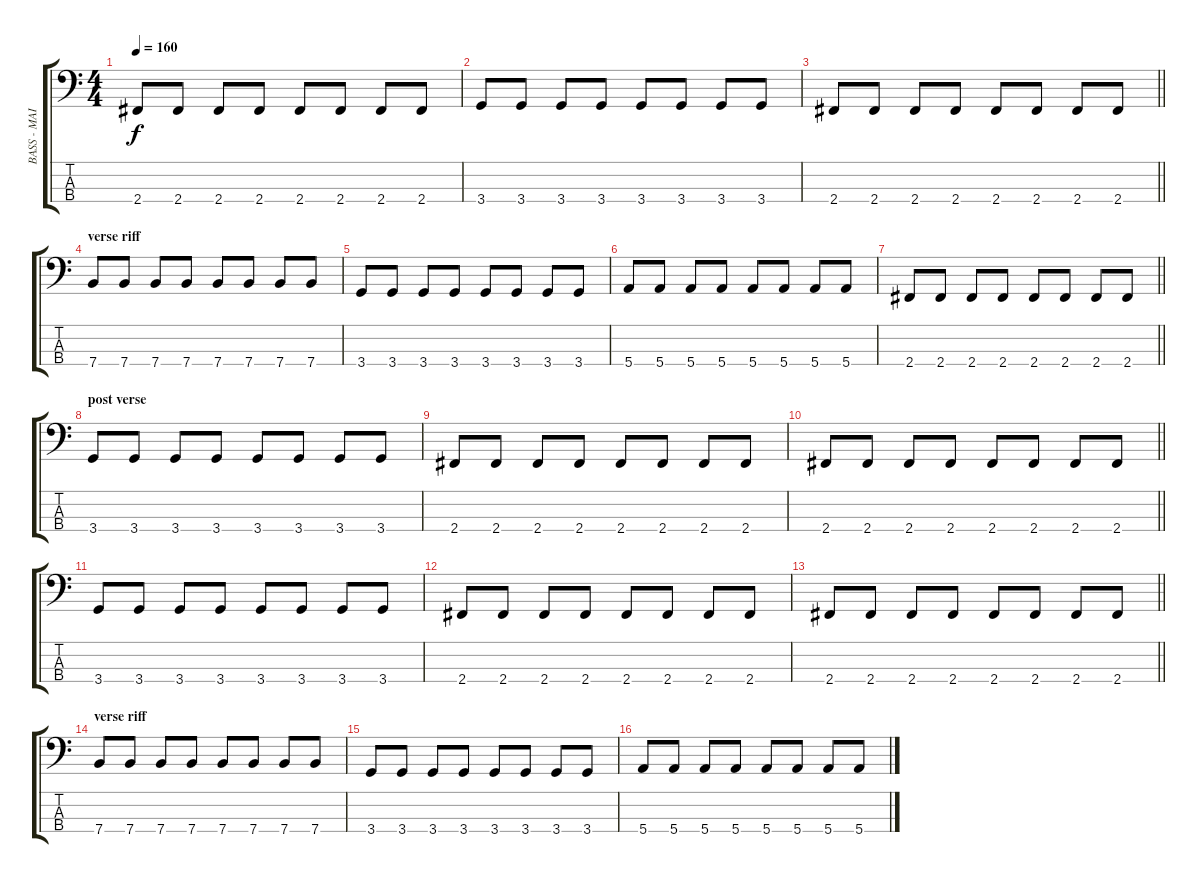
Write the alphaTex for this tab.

\track ("BASS - MAIN" "BASS - MAI") {instrument electricbassfinger}
\staff {score tabs}
\tuning (G2 D2 A1 E1) {hide}
\ts (4 4)
\tempo 160
\clef f4
\ks c
2.4.8{dy f} 2.4.8 2.4.8 2.4.8 2.4.8 2.4.8 2.4.8 2.4.8 |
3.4.8 3.4.8 3.4.8 3.4.8 3.4.8 3.4.8 3.4.8 3.4.8 |
\barLineRight lightlight
2.4.8 2.4.8 2.4.8 2.4.8 2.4.8 2.4.8 2.4.8 2.4.8 |
\section ("" "verse riff")
7.4.8 7.4.8 7.4.8 7.4.8 7.4.8 7.4.8 7.4.8 7.4.8 |
3.4.8 3.4.8 3.4.8 3.4.8 3.4.8 3.4.8 3.4.8 3.4.8 |
5.4.8 5.4.8 5.4.8 5.4.8 5.4.8 5.4.8 5.4.8 5.4.8 |
\barLineRight lightlight
2.4.8 2.4.8 2.4.8 2.4.8 2.4.8 2.4.8 2.4.8 2.4.8 |
\section ("" "post verse")
3.4.8 3.4.8 3.4.8 3.4.8 3.4.8 3.4.8 3.4.8 3.4.8 |
2.4.8 2.4.8 2.4.8 2.4.8 2.4.8 2.4.8 2.4.8 2.4.8 |
\barLineRight lightlight
2.4.8 2.4.8 2.4.8 2.4.8 2.4.8 2.4.8 2.4.8 2.4.8 |
3.4.8 3.4.8 3.4.8 3.4.8 3.4.8 3.4.8 3.4.8 3.4.8 |
2.4.8 2.4.8 2.4.8 2.4.8 2.4.8 2.4.8 2.4.8 2.4.8 |
\barLineRight lightlight
2.4.8 2.4.8 2.4.8 2.4.8 2.4.8 2.4.8 2.4.8 2.4.8 |
\section ("" "verse riff")
7.4.8 7.4.8 7.4.8 7.4.8 7.4.8 7.4.8 7.4.8 7.4.8 |
3.4.8 3.4.8 3.4.8 3.4.8 3.4.8 3.4.8 3.4.8 3.4.8 |
5.4.8 5.4.8 5.4.8 5.4.8 5.4.8 5.4.8 5.4.8 5.4.8
